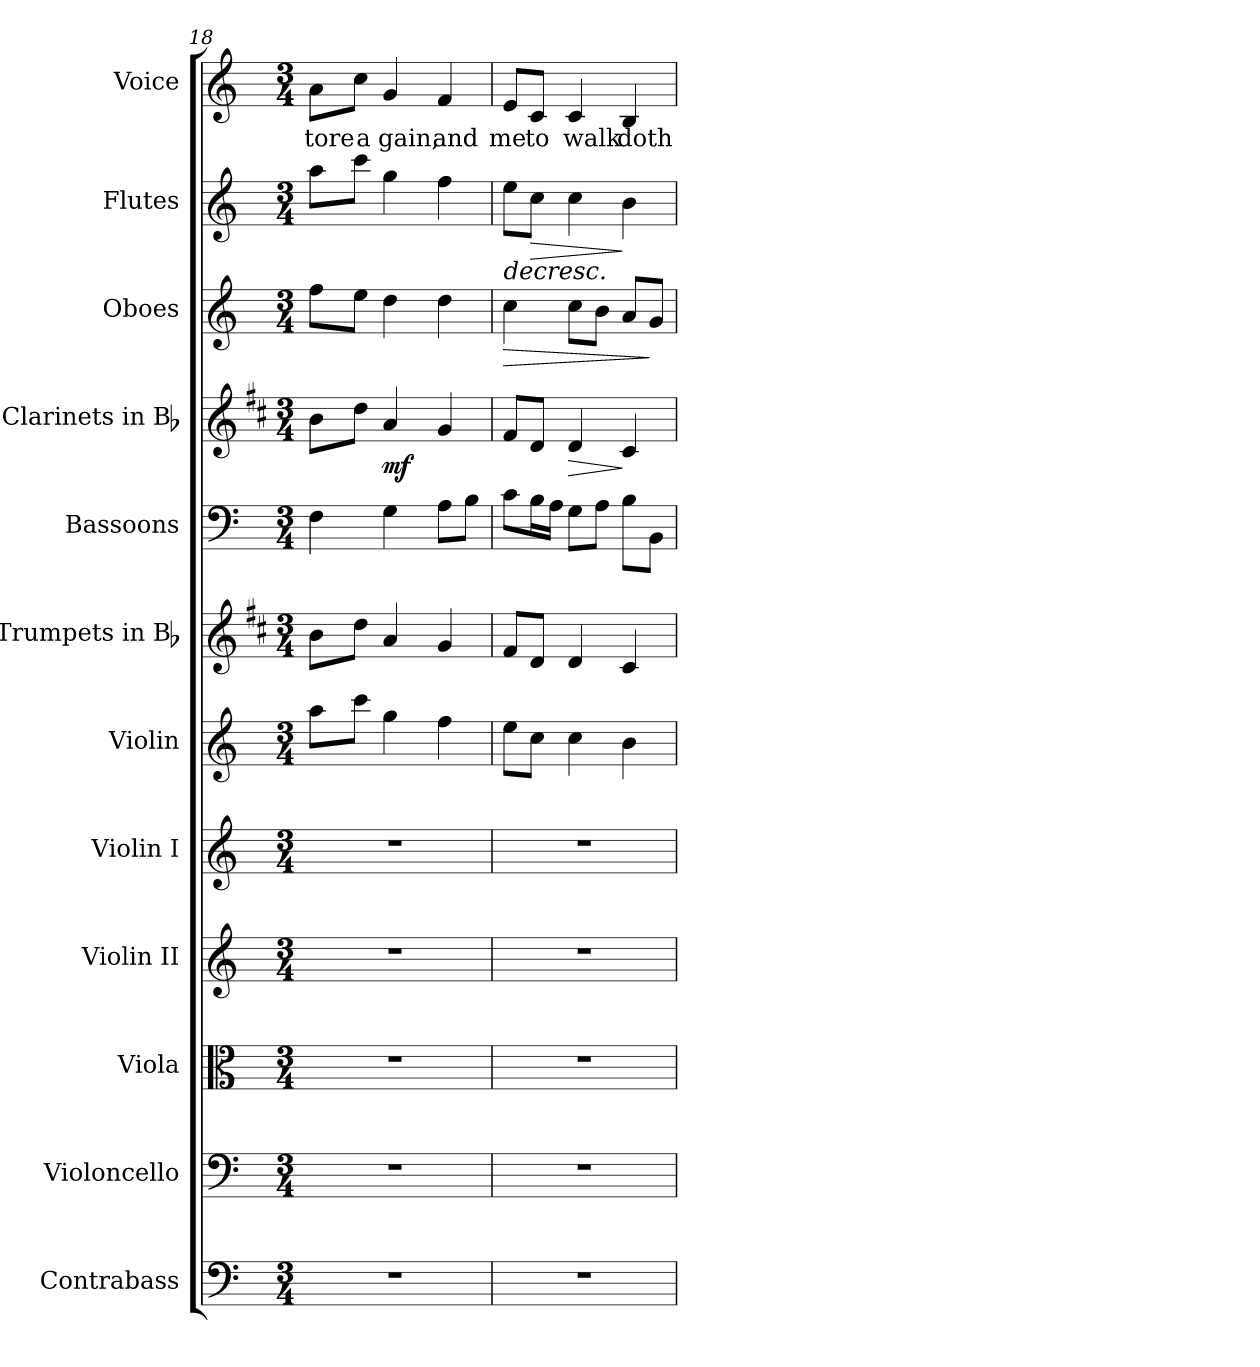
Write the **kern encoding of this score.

**kern	**kern	**kern	**kern	**kern	**kern	**kern	**kern	**kern	**dynam	**kern	**dynam	**kern	**dynam	**kern	**text
*part12	*part11	*part10	*part9	*part8	*part7	*part6	*part5	*part4	*part4	*part3	*part3	*part2	*part2	*part1	*part1
*staff12	*staff11	*staff10	*staff9	*staff8	*staff7	*staff6	*staff5	*staff4	*staff4	*staff3	*staff3	*staff2	*staff2	*staff1	*staff1
*I"Contrabass	*I"Violoncello	*I"Viola	*I"Violin II	*I"Violin I	*I"Violin	*I"Trumpets in Bb	*I"Bassoons	*I"Clarinets in Bb	*	*I"Oboes	*	*I"Flutes	*	*I"Voice	*
*I'Cb.	*I'Vc.	*I'Vla.	*I'Vln. II	*I'Vln. I	*I'Vln.	*I'Tpt.	*I'Bsn.	*I'Cl.	*	*I'Ob.	*	*I'Fl.	*	*I'Voice	*
*clefF4	*clefF4	*clefC3	*clefG2	*clefG2	*clefG2	*clefG2	*clefF4	*clefG2	*	*clefG2	*	*clefG2	*	*clefG2	*
*ITrd7c12	*	*	*	*	*	*ITrd1c2	*	*ITrd1c2	*	*	*	*	*	*	*
*k[]	*k[]	*k[]	*k[]	*k[]	*k[]	*k[]	*k[]	*k[]	*	*k[]	*	*k[]	*	*k[]	*
*C:	*C:	*C:	*C:	*C:	*C:	*C:	*C:	*C:	*	*C:	*	*C:	*	*C:	*
*M3/4	*M3/4	*M3/4	*M3/4	*M3/4	*M3/4	*M3/4	*M3/4	*M3/4	*	*M3/4	*	*M3/4	*	*M3/4	*
=18	=18	=18	=18	=18	=18	=18	=18	=18	=18	=18	=18	=18	=18	=18	=18
!LO:N:vis=1	!LO:N:vis=1	!LO:N:vis=1	!LO:N:vis=1	!LO:N:vis=1	!	!	!	!	!	!	!	!	!	!	!
!	!	!	!	!	!	!	!	!	!	!	!	!	!	!	!LO:LY:b:color=#000000
2.r	2.r	2.r	2.r	2.r	8aai\L	8ai\L	4Fi\	8ai\L	.	8ffi\L	.	8aai\L	.	8ai\L	-tore
!	!	!	!	!	!	!	!	!	!	!	!	!	!	!	!LO:LY:b:color=#000000
.	.	.	.	.	8ccci\J	8cci\J	.	8cci\J	.	8eei\J	.	8ccci\J	.	8cci\J	a
!	!	!	!	!	!	!	!	!	!	!	!	!	!	!	!LO:LY:b:color=#000000
.	.	.	.	.	4ggi\	4gi/	4Gi\	4gi/	mf	4ddi\	.	4ggi\	.	4gi/	gain,
!	!	!	!	!	!	!	!	!	!	!	!	!	!	!	!LO:LY:b:color=#000000
.	.	.	.	.	4ffi\	4fi/	8Ai\L	4fi/	.	4ddi\	.	4ffi\	.	4fi/	and
.	.	.	.	.	.	.	8Bi\J	.	.	.	.	.	.	.	.
=19	=19	=19	=19	=19	=19	=19	=19	=19	=19	=19	=19	=19	=19	=19	=19
!LO:N:vis=1	!LO:N:vis=1	!LO:N:vis=1	!LO:N:vis=1	!LO:N:vis=1	!	!	!	!	!	!	!LO:HP:b	!	!LO:HP:b	!	!
!	!	!	!	!	!	!	!	!	!	!	!	!	!	!	!LO:LY:b:color=#000000
2.r	2.r	2.r	2.r	2.r	8eei\L	8ei/L	8ci\L	8ei/L	.	4cci\	>	8eei\L	>	8ei/L	me
!	!	!	!	!	!	!	!	!	!	!	!	!	!LO:HP:b	!	!
!	!	!	!	!	!	!	!	!	!	!	!	!	!	!	!LO:LY:b:color=#000000
.	.	.	.	.	8cci\J	8ci/J	16Bi\L	8ci/J	.	.	.	8cci\J	>	8ci/J	to
.	.	.	.	.	.	.	16Ai\JJ	.	.	.	.	.	.	.	.
!	!	!	!	!	!	!	!	!	!LO:HP:b	!	!	!	!	!	!
!	!	!	!	!	!	!	!	!	!	!	!	!	!	!	!LO:LY:b:color=#000000
.	.	.	.	.	4cci\	4ci/	8Gi\L	4ci/	>	8cci\L	.	4cci\	.	4ci/	walk
.	.	.	.	.	.	.	8Ai\J	.	.	8bi\J	.	.	.	.	.
!	!	!	!	!	!	!	!	!	!	!	!	!	!	!	!LO:LY:b:color=#000000
.	.	.	.	.	4bi\	4Bi/	8Bi\L	4Bi/	]	8ai/L	.	4bi\	] ]	4Bi/	doth
.	.	.	.	.	.	.	8BBi\J	.	.	8gi/J	]	.	.	.	.
=	=	=	=	=	=	=	=	=	=	=	=	=	=	=	=
*-	*-	*-	*-	*-	*-	*-	*-	*-	*-	*-	*-	*-	*-	*-	*-
